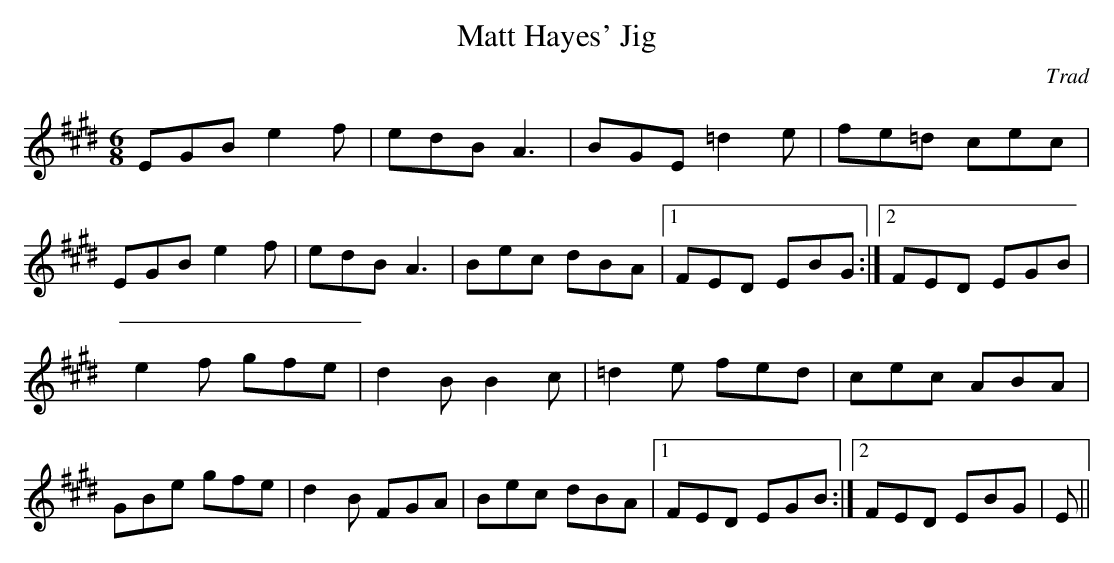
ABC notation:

X:1
T:Matt Hayes' Jig
C:Trad
M:6/8
K:E
L:1/8
EGB e2f|edB A3|BGE =d2e|fe=d cec|
EGB e2f|edB A3|Bec dBA|1 FED EBG:|2 FED EGB|
e2f gfe|d2B B2c|=d2e fed|cec ABA|
GBe gfe|d2B FGA|Bec dBA|1 FED EGB:|2 FED EBG|E||
